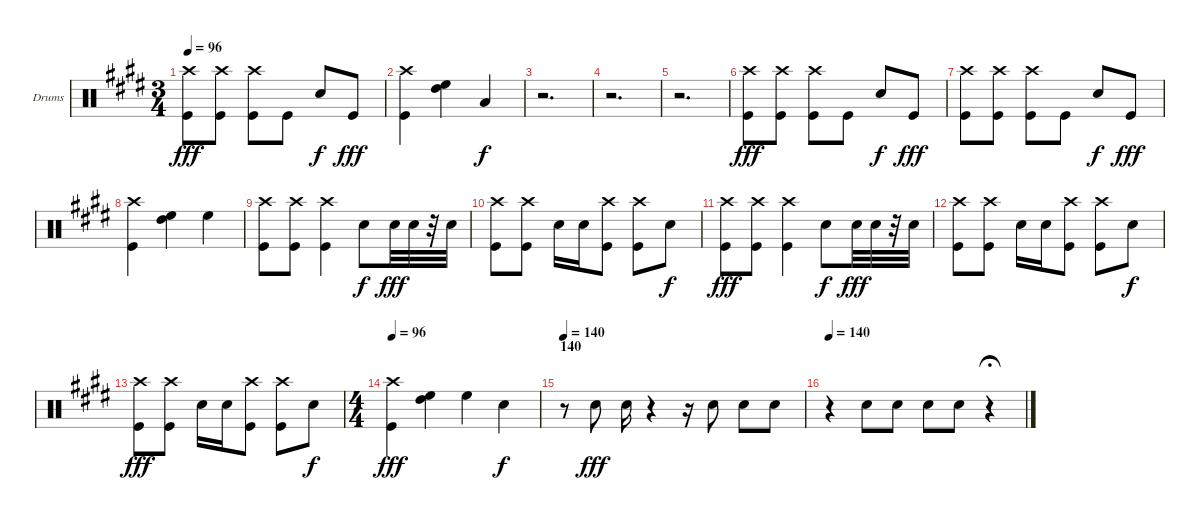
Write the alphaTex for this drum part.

\bracketExtendMode groupsimilarinstruments
\firstSystemTrackNameOrientation horizontal
\otherSystemsTrackNameOrientation horizontal
\track ("Drumkit" "Drums") {instrument percussion}
\staff {score}
\articulation defaults
\ts (3 4)
\tempo 96
\clef neutral
\scale
1.06557
\ks e
("Kick (hit)" "Crash high (hit)").8{dy fff} ("Kick (hit)" "Crash high (hit)").8 ("Crash high (hit)" "Kick (hit)").8 "Kick (hit)".8 "Snare (hit) 2".8{dy f} "Kick (hit)".8{dy fff} |
\scale
0.934426 ("Kick (hit)" "Crash high (hit)").4 ("High Floor Tom (hit)" "High Tom (hit)").4 "Low Tom (hit)".4{dy f} |
\scale
1.06557 r.2{d} |
\scale
0.934426 r.2{d} |
\scale
1.06557 r.2{d} |
\scale
0.934426 ("Kick (hit)" "Crash high (hit)").8{dy fff} ("Kick (hit)" "Crash high (hit)").8 ("Crash high (hit)" "Kick (hit)").8 "Kick (hit)".8 "Snare (hit) 2".8{dy f} "Kick (hit)".8{dy fff} |
\scale
1.06557 ("Kick (hit)" "Crash high (hit)").8 ("Kick (hit)" "Crash high (hit)").8 ("Crash high (hit)" "Kick (hit)").8 "Kick (hit)".8 "Snare (hit) 2".8{dy f} "Kick (hit)".8{dy fff} |
\scale
0.934426 ("Kick (hit)" "Crash high (hit)").4 ("High Floor Tom (hit)" "High Tom (hit)").4 "High Floor Tom (hit)".4 |
\scale
1.06557 ("Kick (hit)" "Crash high (hit)").8 ("Kick (hit)" "Crash high (hit)").8 ("Kick (hit)" "Crash high (hit)").4 "Snare (hit) 2".8{dy f} "Snare (hit) 2".32{dy fff} "Snare (hit) 2".32 r.32 "Snare (hit) 2".32 |
\scale
0.934426 ("Kick (hit)" "Crash high (hit)").8 ("Kick (hit)" "Crash high (hit)").8 "Snare (hit) 2".16 "Snare (hit) 2".16 ("Crash high (hit)" "Kick (hit)").8 ("Crash high (hit)" "Kick (hit)").8 "Snare (hit) 2".8{dy f} |
\scale
1.06557 ("Kick (hit)" "Crash high (hit)").8{dy fff} ("Kick (hit)" "Crash high (hit)").8 ("Kick (hit)" "Crash high (hit)").4 "Snare (hit) 2".8{dy f} "Snare (hit) 2".32{dy fff} "Snare (hit) 2".32 r.32 "Snare (hit) 2".32 |
\scale
0.934426 ("Kick (hit)" "Crash high (hit)").8 ("Kick (hit)" "Crash high (hit)").8 "Snare (hit) 2".16 "Snare (hit) 2".16 ("Crash high (hit)" "Kick (hit)").8 ("Crash high (hit)" "Kick (hit)").8 "Snare (hit) 2".8{dy f} |
\scale
1.06557 ("Kick (hit)" "Crash high (hit)").8{dy fff} ("Kick (hit)" "Crash high (hit)").8 "Snare (hit) 2".16 "Snare (hit) 2".16 ("Crash high (hit)" "Kick (hit)").8 ("Crash high (hit)" "Kick (hit)").8 "Snare (hit) 2".8{dy f} |
\ts (4 4)
\tempo 96
\scale
0.934426 ("Kick (hit)" "Crash high (hit)").4{dy fff} ("High Tom (hit)" "High Floor Tom (hit)").4 "High Floor Tom (hit)".4 "Snare (hit) 2".4{dy f} |
\section ("" "140")
\tempo 140
\scale
1.06557 r.8 "Snare (hit) 2".8{dy fff} "Snare (hit) 2".16 r.4 r.16 "Snare (hit) 2".8 "Snare (hit) 2".8 "Snare (hit) 2".8 |
\tempo 140
\scale
0.934426 r.4 "Snare (hit) 2".8 "Snare (hit) 2".8 "Snare (hit) 2".8 "Snare (hit) 2".8 r.4{fermata (medium 0.41)}
